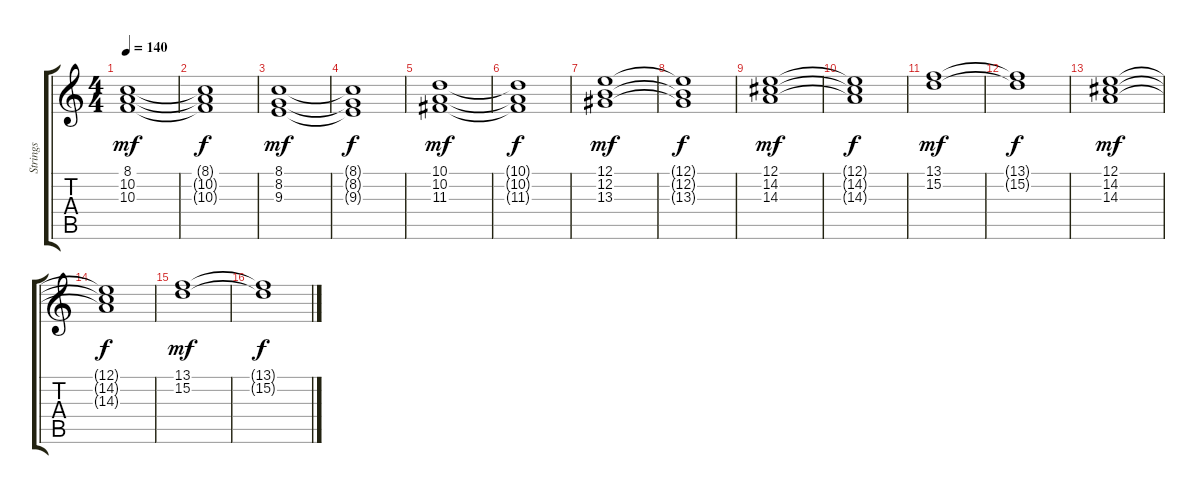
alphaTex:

\track ("Strings" "Strings") {instrument stringensemble1}
\staff {score tabs}
\tuning (E4 B3 G3 D3 A2 E2) {hide}
\ts (4 4)
\tempo 140
\clef g2
\ks c
(8.1 10.2 10.3).1{dy mf} |
(8.1{t} 10.2{t} 10.3{t}).1{dy f} |
(8.1 8.2 9.3).1{dy mf} |
(8.1{t} 8.2{t} 9.3{t}).1{dy f} |
(10.1 10.2 11.3).1{dy mf} |
(10.1{t} 10.2{t} 11.3{t}).1{dy f} |
(12.1 12.2 13.3).1{dy mf} |
(12.1{t} 12.2{t} 13.3{t}).1{dy f} |
(12.1 14.2 14.3).1{dy mf} |
(12.1{t} 14.2{t} 14.3{t}).1{dy f} |
(13.1 15.2).1{dy mf} |
(13.1{t} 15.2{t}).1{dy f} |
(12.1 14.2 14.3).1{dy mf} |
(12.1{t} 14.2{t} 14.3{t}).1{dy f} |
(13.1 15.2).1{dy mf} |
(13.1{t} 15.2{t}).1{dy f}
